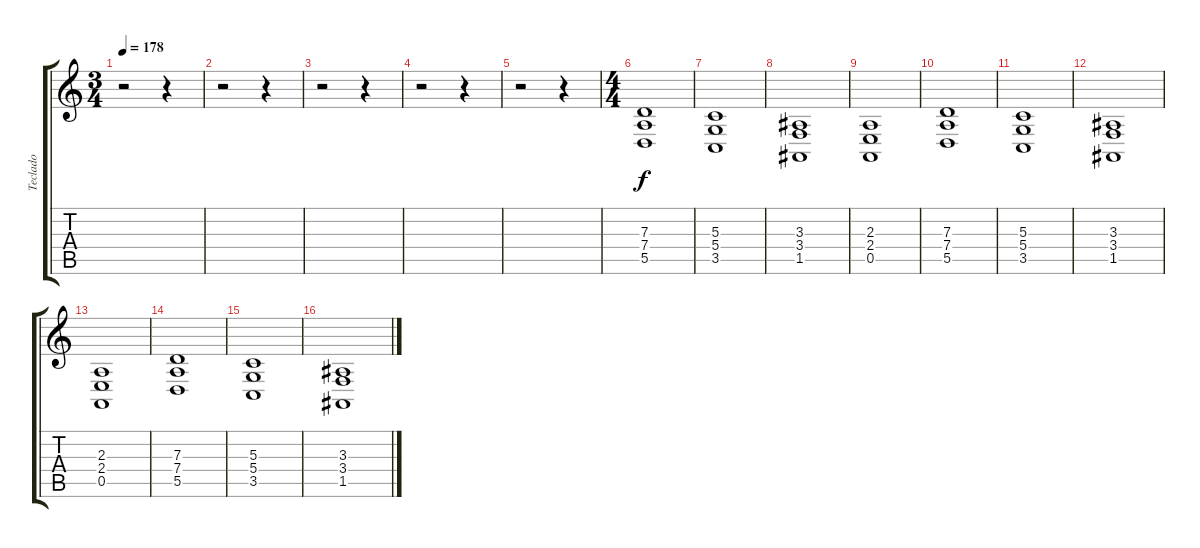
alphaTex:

\track ("Teclado" "Teclado") {instrument churchorgan}
\staff {score tabs}
\tuning (E4 B3 G3 D3 A2 E2) {hide}
\ts (3 4)
\tempo 178
\clef g2
\ks c
r.2{dy f} r.4 |
r.2 r.4 |
r.2 r.4 |
r.2 r.4 |
r.2 r.4 |
\ts (4 4)
(7.3 7.4 5.5).1{volume 13} |
(5.3 5.4 3.5).1 |
(3.3 3.4 1.5).1 |
(2.3 2.4 0.5).1 |
(7.3 7.4 5.5).1 |
(5.3 5.4 3.5).1 |
(3.3 3.4 1.5).1 |
(2.3 2.4 0.5).1 |
(7.3 7.4 5.5).1 |
(5.3 5.4 3.5).1 |
(3.3 3.4 1.5).1
